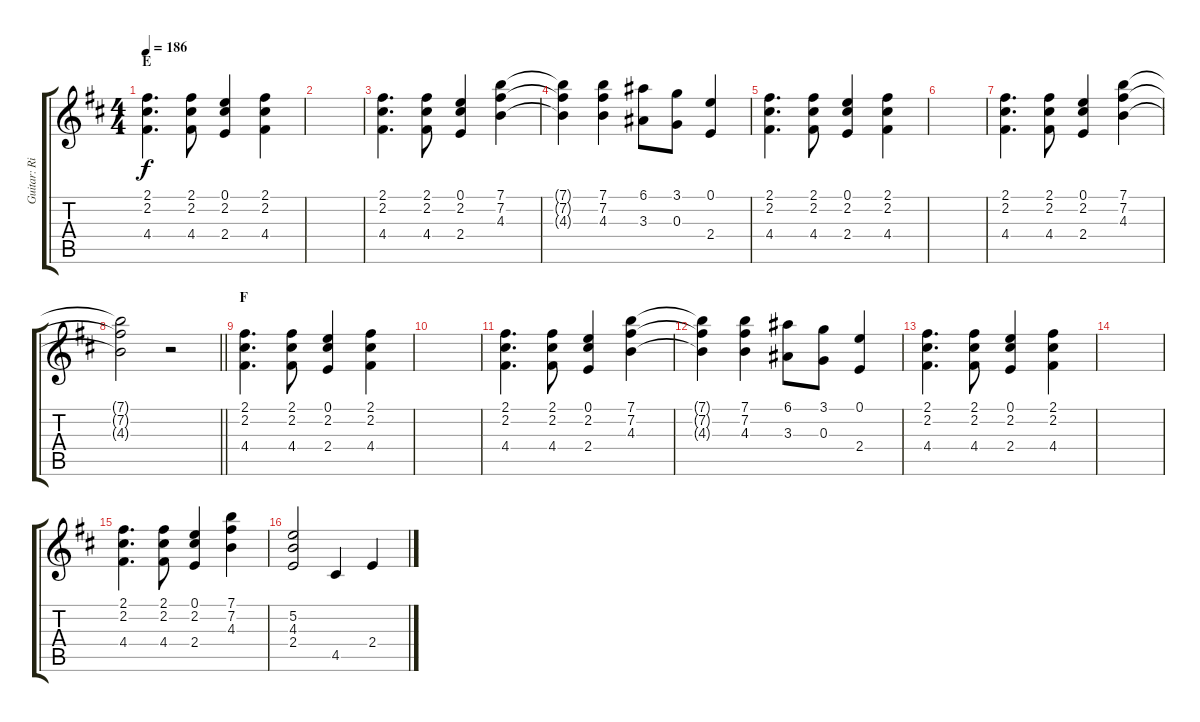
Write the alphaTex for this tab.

\track ("Guitar: Rik" "Guitar: Ri") {instrument distortionguitar}
\staff {score tabs}
\tuning (E4 B3 G3 D3 A2 E2) {hide}
\ts (4 4)
\section ("" "E")
\tempo 186
\clef g2
\ks d
(2.1 2.2 4.4).4{d dy f instrument distortionguitar} (2.1 2.2 4.4).8 (0.1 2.2 2.4).4 (2.1 2.2 4.4).4 |
|
(2.1 2.2 4.4).4{d} (2.1 2.2 4.4).8 (0.1 2.2 2.4).4 (7.1 7.2 4.3).4 |
(7.1{t} 7.2{t} 4.3{t}).4 (7.1 7.2 4.3).4 (6.1 3.3).8 (3.1 0.3).8 (0.1 2.4).4 |
(2.1 2.2 4.4).4{d} (2.1 2.2 4.4).8 (0.1 2.2 2.4).4 (2.1 2.2 4.4).4 |
|
(2.1 2.2 4.4).4{d} (2.1 2.2 4.4).8 (0.1 2.2 2.4).4 (7.1 7.2 4.3).4 |
\barLineRight lightlight
(7.1{t} 7.2{t} 4.3{t}).2 r.2 |
\section ("" "F")
(2.1 2.2 4.4).4{d} (2.1 2.2 4.4).8 (0.1 2.2 2.4).4 (2.1 2.2 4.4).4 |
|
(2.1 2.2 4.4).4{d} (2.1 2.2 4.4).8 (0.1 2.2 2.4).4 (7.1 7.2 4.3).4 |
(7.1{t} 7.2{t} 4.3{t}).4 (7.1 7.2 4.3).4 (6.1 3.3).8 (3.1 0.3).8 (0.1 2.4).4 |
(2.1 2.2 4.4).4{d} (2.1 2.2 4.4).8 (0.1 2.2 2.4).4 (2.1 2.2 4.4).4 |
|
(2.1 2.2 4.4).4{d} (2.1 2.2 4.4).8 (0.1 2.2 2.4).4 (7.1 7.2 4.3).4 |
(5.2 4.3 2.4).2 4.5.4 2.4.4
